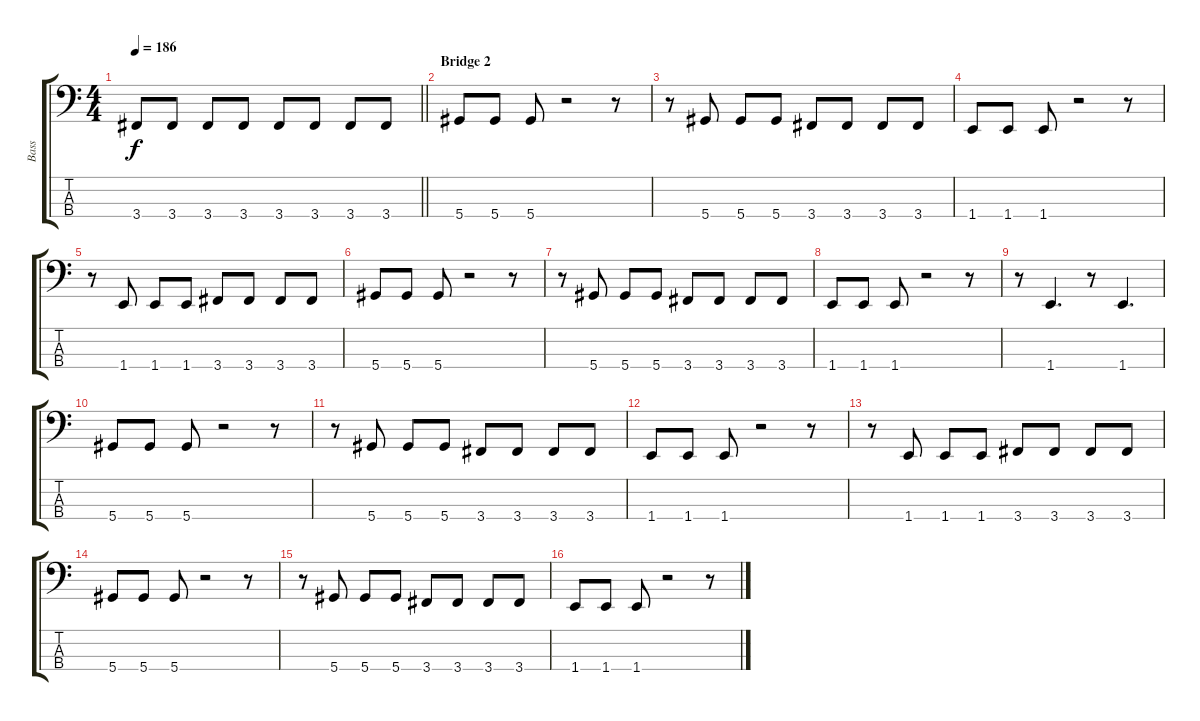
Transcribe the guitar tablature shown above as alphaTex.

\track ("Bass" "Bass") {instrument electricbassfinger}
\staff {score tabs}
\tuning (Gb2 Db2 Ab1 Eb1) {hide}
\ts (4 4)
\tempo 186
\clef f4
\barLineRight lightlight
\ks c
3.4.8{dy f} 3.4.8 3.4.8 3.4.8 3.4.8 3.4.8 3.4.8 3.4.8 |
\section ("" "Bridge 2")
5.4.8 5.4.8 5.4.8 r.2 r.8 |
r.8 5.4.8 5.4.8 5.4.8 3.4.8 3.4.8 3.4.8 3.4.8 |
1.4.8 1.4.8 1.4.8 r.2 r.8 |
r.8 1.4.8 1.4.8 1.4.8 3.4.8 3.4.8 3.4.8 3.4.8 |
5.4.8 5.4.8 5.4.8 r.2 r.8 |
r.8 5.4.8 5.4.8 5.4.8 3.4.8 3.4.8 3.4.8 3.4.8 |
1.4.8 1.4.8 1.4.8 r.2 r.8 |
r.8 1.4.4{d} r.8 1.4.4{d} |
5.4.8 5.4.8 5.4.8 r.2 r.8 |
r.8 5.4.8 5.4.8 5.4.8 3.4.8 3.4.8 3.4.8 3.4.8 |
1.4.8 1.4.8 1.4.8 r.2 r.8 |
r.8 1.4.8 1.4.8 1.4.8 3.4.8 3.4.8 3.4.8 3.4.8 |
5.4.8 5.4.8 5.4.8 r.2 r.8 |
r.8 5.4.8 5.4.8 5.4.8 3.4.8 3.4.8 3.4.8 3.4.8 |
1.4.8 1.4.8 1.4.8 r.2 r.8
